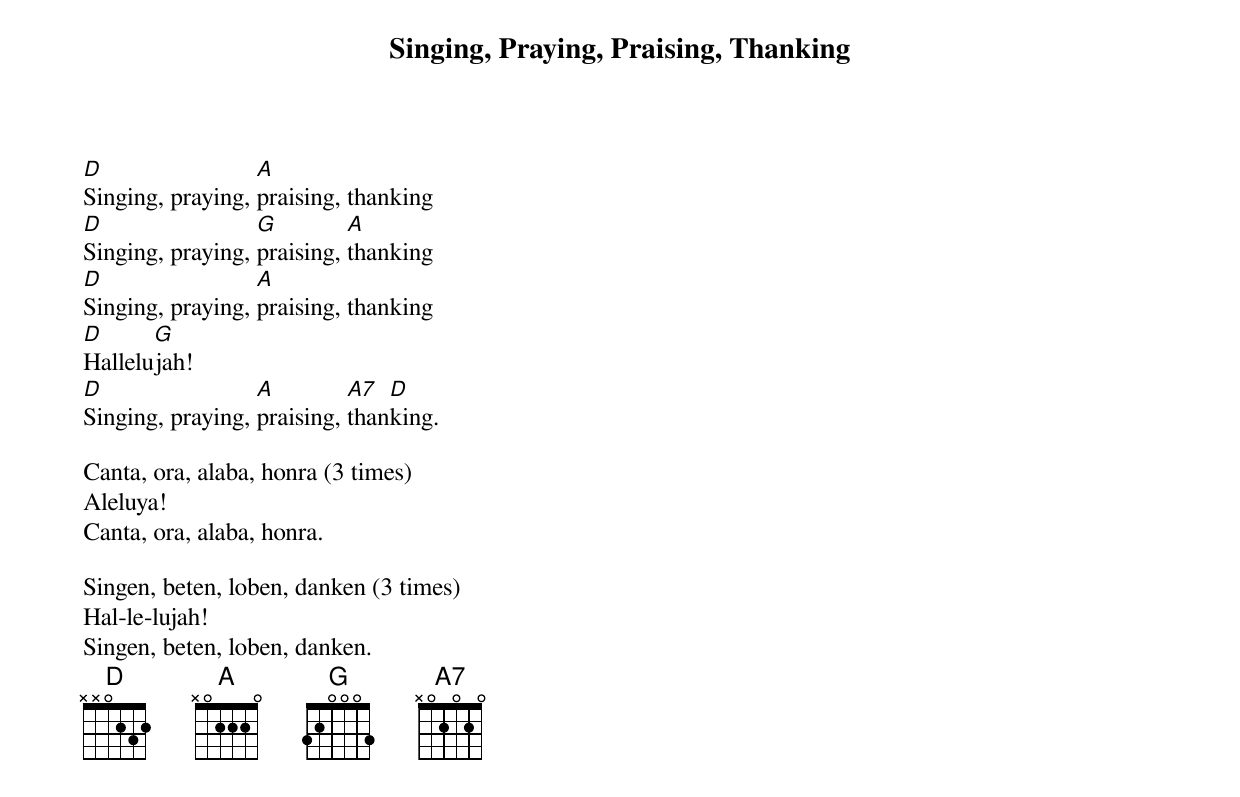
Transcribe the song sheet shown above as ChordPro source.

{title: Singing, Praying, Praising, Thanking}


[D]Singing, praying, [A]praising, thanking
[D]Singing, praying, [G]praising, [A]thanking
[D]Singing, praying, [A]praising, thanking
[D]Hallelu[G]jah!
[D]Singing, praying, [A]praising, [A7]than[D]king.

Canta, ora, alaba, honra (3 times)
Aleluya!
Canta, ora, alaba, honra.

Singen, beten, loben, danken (3 times)
Hal-le-lujah!
Singen, beten, loben, danken.
